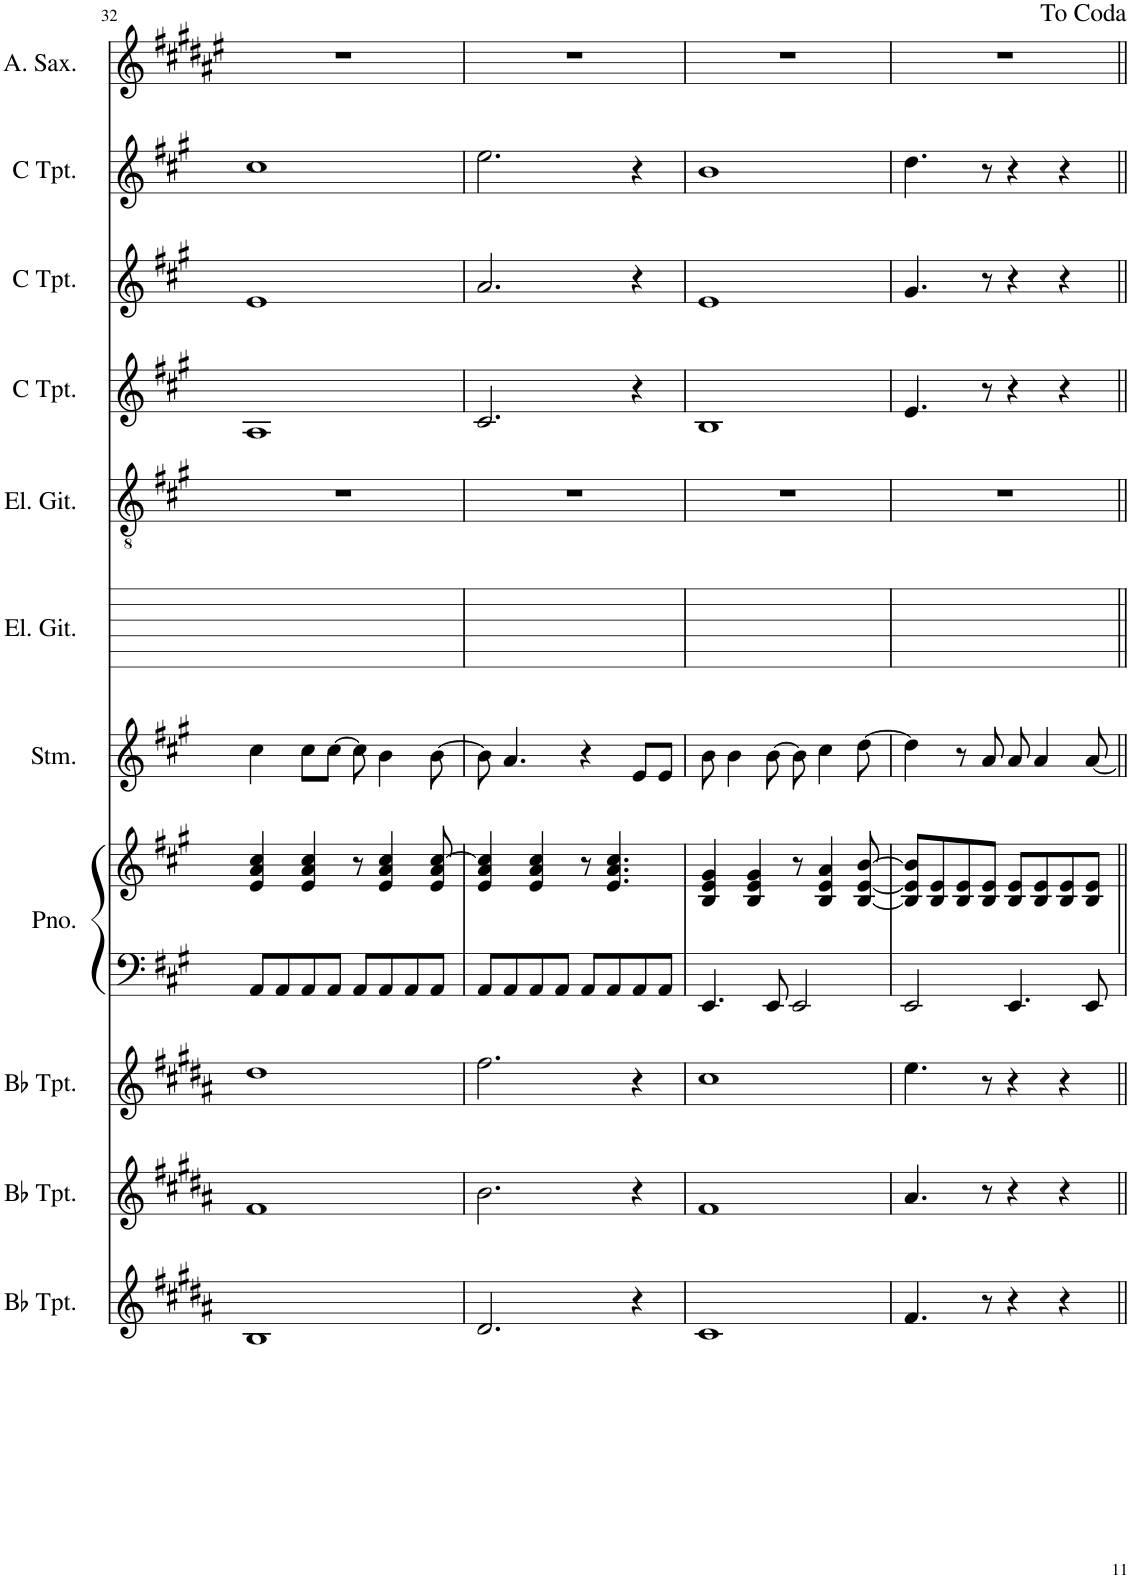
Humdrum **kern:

**kern	**kern	**kern	**kern	**kern	**kern	**kern	**kern	**kern	**kern	**kern	**kern
*part11	*part10	*part9	*part8	*part8	*part7	*part6	*part5	*part4	*part3	*part2	*part1
*staff12	*staff11	*staff10	*staff9	*staff8	*staff7	*staff6	*staff5	*staff4	*staff3	*staff2	*staff1
*I"Trompet in Bb	*I"Trompet in Bb	*I"Trompet in Bb	*I"Piano	*	*I"Stem	*I"Elektrische gitaar	*I"Elektrische gitaar	*I"Trompet in C	*I"Trompet in C	*I"Trompet in C	*I"Alt-saxofoon
*	*	*	*I'Pno.	*	*I'Stm.	*I'El. Git.	*I'El. Git.	*	*	*	*I'A. Sax.
!!LO:PB:g=z
*clefG2	*clefG2	*clefG2	*clefF4	*clefG2	*clefG2	*	*clefGv2	*clefG2	*clefG2	*clefG2	*clefG2
*Trd1c2	*Trd1c2	*Trd1c2	*	*	*	*	*	*Trd1c2	*Trd1c2	*Trd1c2	*Trd5c9
*k[f#c#g#d#a#]	*k[f#c#g#d#a#]	*k[f#c#g#d#a#]	*k[f#c#g#]	*k[f#c#g#]	*k[f#c#g#]	*k[f#c#g#]	*k[f#c#g#]	*k[f#c#g#]	*k[f#c#g#]	*k[f#c#g#]	*k[f#c#g#d#a#e#]
*M4/4	*M4/4	*M4/4	*M4/4	*M4/4	*M4/4	*M4/4	*M4/4	*M4/4	*M4/4	*M4/4	*M4/4
=32	=32	=32	=32	=32	=32	=32	=32	=32	=32	=32	=32
1B	1f#	1dd#	8AA/L	4e/ 4a/ 4cc#/	4cc#\	1r	1r	1A	1e	1cc#	1r
.	.	.	8AA/	.	.	.	.	.	.	.	.
.	.	.	8AA/	4e/ 4a/ 4cc#/	8cc#\L	.	.	.	.	.	.
.	.	.	8AA/J	.	[8cc#\J	.	.	.	.	.	.
.	.	.	8AA/L	8r	8cc#\]	.	.	.	.	.	.
.	.	.	8AA/	4e/ 4a/ 4cc#/	4b\	.	.	.	.	.	.
.	.	.	8AA/	.	.	.	.	.	.	.	.
.	.	.	8AA/J	8e/ 8a/ [8cc#/	[8b\	.	.	.	.	.	.
=33	=33	=33	=33	=33	=33	=33	=33	=33	=33	=33	=33
2.d#/	2.b\	2.ff#\	8AA/L	4e/ 4a/ 4cc#/]	8b\]	1r	1r	2.c#/	2.a/	2.ee\	1r
.	.	.	8AA/	.	4.a/	.	.	.	.	.	.
.	.	.	8AA/	4e/ 4a/ 4cc#/	.	.	.	.	.	.	.
.	.	.	8AA/J	.	.	.	.	.	.	.	.
.	.	.	8AA/L	8r	4r	.	.	.	.	.	.
.	.	.	8AA/	4.e/ 4.a/ 4.cc#/	.	.	.	.	.	.	.
4r	4r	4r	8AA/	.	8e/L	.	.	4r	4r	4r	.
.	.	.	8AA/J	.	8e/J	.	.	.	.	.	.
=34	=34	=34	=34	=34	=34	=34	=34	=34	=34	=34	=34
1c#	1f#	1cc#	4.EE/	4B/ 4e/ 4g#/	8b\	1r	1r	1B	1e	1b	1r
.	.	.	.	.	4b\	.	.	.	.	.	.
.	.	.	.	4B/ 4e/ 4g#/	.	.	.	.	.	.	.
.	.	.	8EE/	.	[8b\	.	.	.	.	.	.
.	.	.	2EE/	8r	8b\]	.	.	.	.	.	.
.	.	.	.	4B/ 4e/ 4a/	4cc#\	.	.	.	.	.	.
.	.	.	.	[8B/ [8e/ [8b/	[8dd\	.	.	.	.	.	.
=35	=35	=35	=35	=35	=35	=35	=35	=35	=35	=35	=35
4.f#/	4.a#/	4.ee\	2EE/	8B/] 8e/] 8b/]L	4dd\]	1r	1r	4.e/	4.g#/	4.dd\	1r
.	.	.	.	8B/ 8e/	.	.	.	.	.	.	.
.	.	.	.	8B/ 8e/	8r	.	.	.	.	.	.
8r	8r	8r	.	8B/ 8e/J	8a/	.	.	8r	8r	8r	.
4r	4r	4r	4.EE/	8B/ 8e/L	8a/	.	.	4r	4r	4r	.
.	.	.	.	8B/ 8e/	4a/	.	.	.	.	.	.
4r	4r	4r	.	8B/ 8e/	.	.	.	4r	4r	4r	.
.	.	.	8EE/	8B/ 8e/J	[8a/	.	.	.	.	.	.
=||	=||	=||	=||	=||	=||	=||	=||	=||	=||	=||	=||
*-	*-	*-	*-	*-	*-	*-	*-	*-	*-	*-	*-
